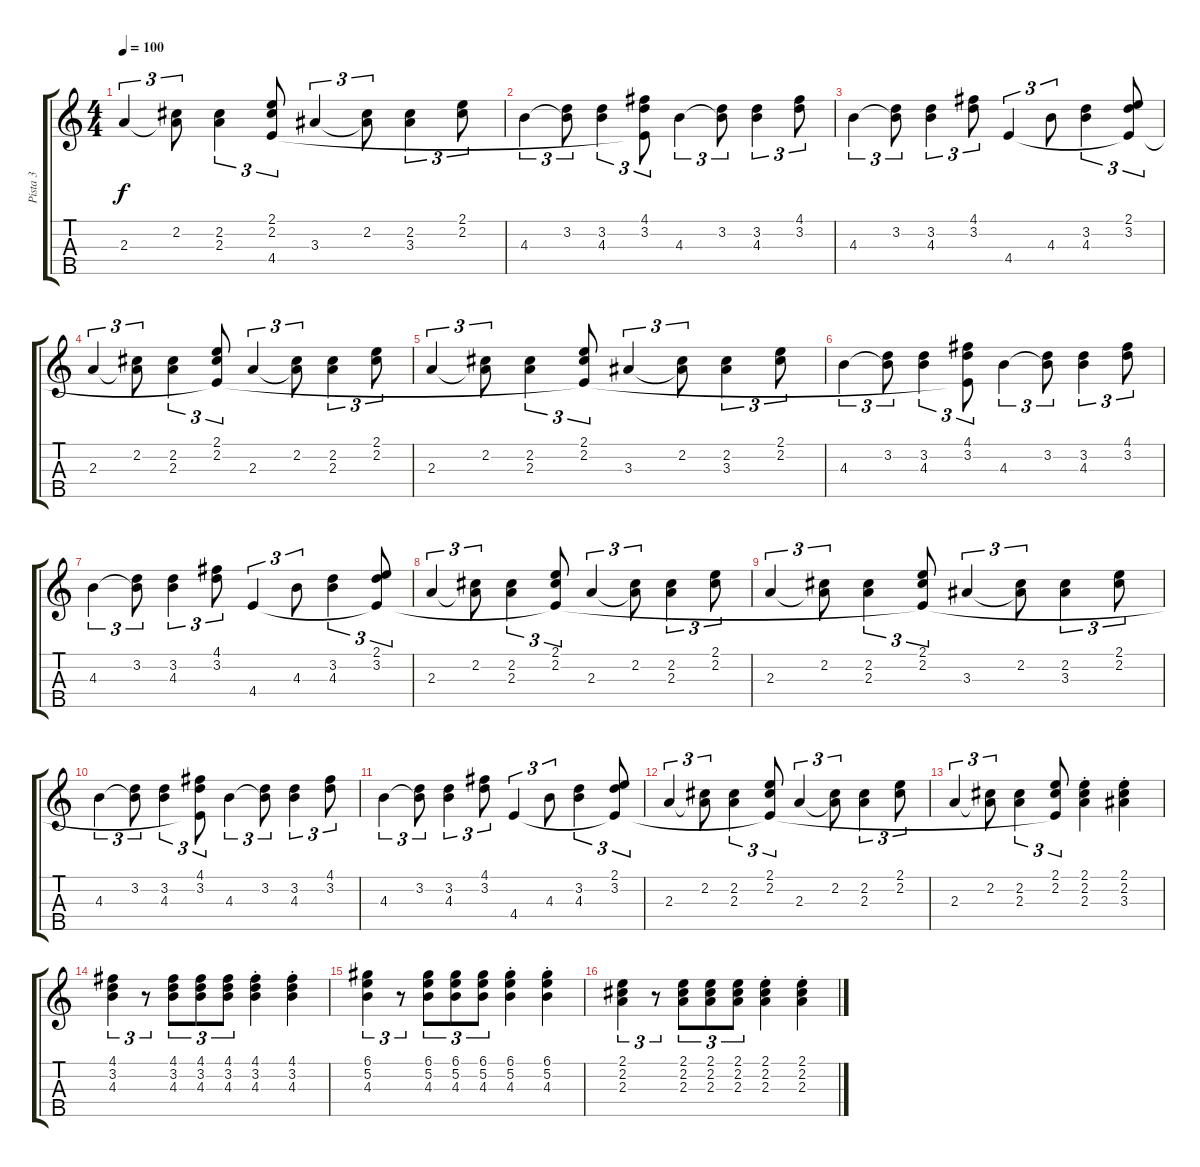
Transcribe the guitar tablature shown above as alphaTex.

\track ("Pista 3" "Pista 3") {instrument banjo}
\staff {score tabs}
\tuning (D4 B3 G3 C3 G4) {hide}
\displaytranspose 12
\ts (4 4)
\tempo 100
\clef g2
\ks c
2.3.4{tu (3 2) dy f} (2.2 2.3{t}).8{tu (3 2)} (2.2 2.3).4{tu (3 2)} (2.1 2.2 4.4{t}).8{tu (3 2)} 3.3.4{tu (3 2)} (2.2 3.3{t}).8{tu (3 2)} (2.2 3.3).4{tu (3 2)} (2.1 2.2).8{tu (3 2)} |
4.3.4{tu (3 2)} (3.2 4.3{t}).8{tu (3 2)} (3.2 4.3).4{tu (3 2)} (4.1 3.2 4.4{t}).8{tu (3 2)} 4.3.4{tu (3 2)} (3.2 4.3{t}).8{tu (3 2)} (3.2 4.3).4{tu (3 2)} (4.1 3.2).8{tu (3 2)} |
4.3.4{tu (3 2)} (3.2 4.3{t}).8{tu (3 2)} (3.2 4.3).4{tu (3 2)} (4.1 3.2).8{tu (3 2)} 4.4.4{tu (3 2)} 4.3.8{tu (3 2)} (3.2 4.3).4{tu (3 2)} (2.1 3.2 4.4{t}).8{tu (3 2)} |
2.3.4{tu (3 2)} (2.2 2.3{t}).8{tu (3 2)} (2.2 2.3).4{tu (3 2)} (2.1 2.2 4.4{t}).8{tu (3 2)} 2.3.4{tu (3 2)} (2.2 2.3{t}).8{tu (3 2)} (2.2 2.3).4{tu (3 2)} (2.1 2.2).8{tu (3 2)} |
2.3.4{tu (3 2)} (2.2 2.3{t}).8{tu (3 2)} (2.2 2.3).4{tu (3 2)} (2.1 2.2 4.4{t}).8{tu (3 2)} 3.3.4{tu (3 2)} (2.2 3.3{t}).8{tu (3 2)} (2.2 3.3).4{tu (3 2)} (2.1 2.2).8{tu (3 2)} |
4.3.4{tu (3 2)} (3.2 4.3{t}).8{tu (3 2)} (3.2 4.3).4{tu (3 2)} (4.1 3.2 4.4{t}).8{tu (3 2)} 4.3.4{tu (3 2)} (3.2 4.3{t}).8{tu (3 2)} (3.2 4.3).4{tu (3 2)} (4.1 3.2).8{tu (3 2)} |
4.3.4{tu (3 2)} (3.2 4.3{t}).8{tu (3 2)} (3.2 4.3).4{tu (3 2)} (4.1 3.2).8{tu (3 2)} 4.4.4{tu (3 2)} 4.3.8{tu (3 2)} (3.2 4.3).4{tu (3 2)} (2.1 3.2 4.4{t}).8{tu (3 2)} |
2.3.4{tu (3 2)} (2.2 2.3{t}).8{tu (3 2)} (2.2 2.3).4{tu (3 2)} (2.1 2.2 4.4{t}).8{tu (3 2)} 2.3.4{tu (3 2)} (2.2 2.3{t}).8{tu (3 2)} (2.2 2.3).4{tu (3 2)} (2.1 2.2).8{tu (3 2)} |
2.3.4{tu (3 2)} (2.2 2.3{t}).8{tu (3 2)} (2.2 2.3).4{tu (3 2)} (2.1 2.2 4.4{t}).8{tu (3 2)} 3.3.4{tu (3 2)} (2.2 3.3{t}).8{tu (3 2)} (2.2 3.3).4{tu (3 2)} (2.1 2.2).8{tu (3 2)} |
4.3.4{tu (3 2)} (3.2 4.3{t}).8{tu (3 2)} (3.2 4.3).4{tu (3 2)} (4.1 3.2 4.4{t}).8{tu (3 2)} 4.3.4{tu (3 2)} (3.2 4.3{t}).8{tu (3 2)} (3.2 4.3).4{tu (3 2)} (4.1 3.2).8{tu (3 2)} |
4.3.4{tu (3 2)} (3.2 4.3{t}).8{tu (3 2)} (3.2 4.3).4{tu (3 2)} (4.1 3.2).8{tu (3 2)} 4.4.4{tu (3 2)} 4.3.8{tu (3 2)} (3.2 4.3).4{tu (3 2)} (2.1 3.2 4.4{t}).8{tu (3 2)} |
2.3.4{tu (3 2)} (2.2 2.3{t}).8{tu (3 2)} (2.2 2.3).4{tu (3 2)} (2.1 2.2 4.4{t}).8{tu (3 2)} 2.3.4{tu (3 2)} (2.2 2.3{t}).8{tu (3 2)} (2.2 2.3).4{tu (3 2)} (2.1 2.2).8{tu (3 2)} |
2.3.4{tu (3 2)} (2.2 2.3{t}).8{tu (3 2)} (2.2 2.3).4{tu (3 2)} (2.1 2.2 4.4{t}).8{tu (3 2)} (2.1{st} 2.2{st} 2.3{st}).4 (2.1{st} 2.2{st} 3.3{st}).4 |
(4.1 3.2 4.3).4{tu (3 2)} r.8{tu (3 2)} (4.1 3.2 4.3).8{tu (3 2)} (4.1 3.2 4.3).8{tu (3 2)} (4.1 3.2 4.3).8{tu (3 2)} (4.1{st} 3.2{st} 4.3{st}).4 (4.1{st} 3.2{st} 4.3{st}).4 |
(6.1 5.2 4.3).4{tu (3 2)} r.8{tu (3 2)} (6.1 5.2 4.3).8{tu (3 2)} (6.1 5.2 4.3).8{tu (3 2)} (6.1 5.2 4.3).8{tu (3 2)} (6.1{st} 5.2{st} 4.3{st}).4 (6.1{st} 5.2{st} 4.3{st}).4 |
(2.1 2.2 2.3).4{tu (3 2)} r.8{tu (3 2)} (2.1 2.2 2.3).8{tu (3 2)} (2.1 2.2 2.3).8{tu (3 2)} (2.1 2.2 2.3).8{tu (3 2)} (2.1{st} 2.2{st} 2.3{st}).4 (2.1{st} 2.2{st} 2.3{st}).4
